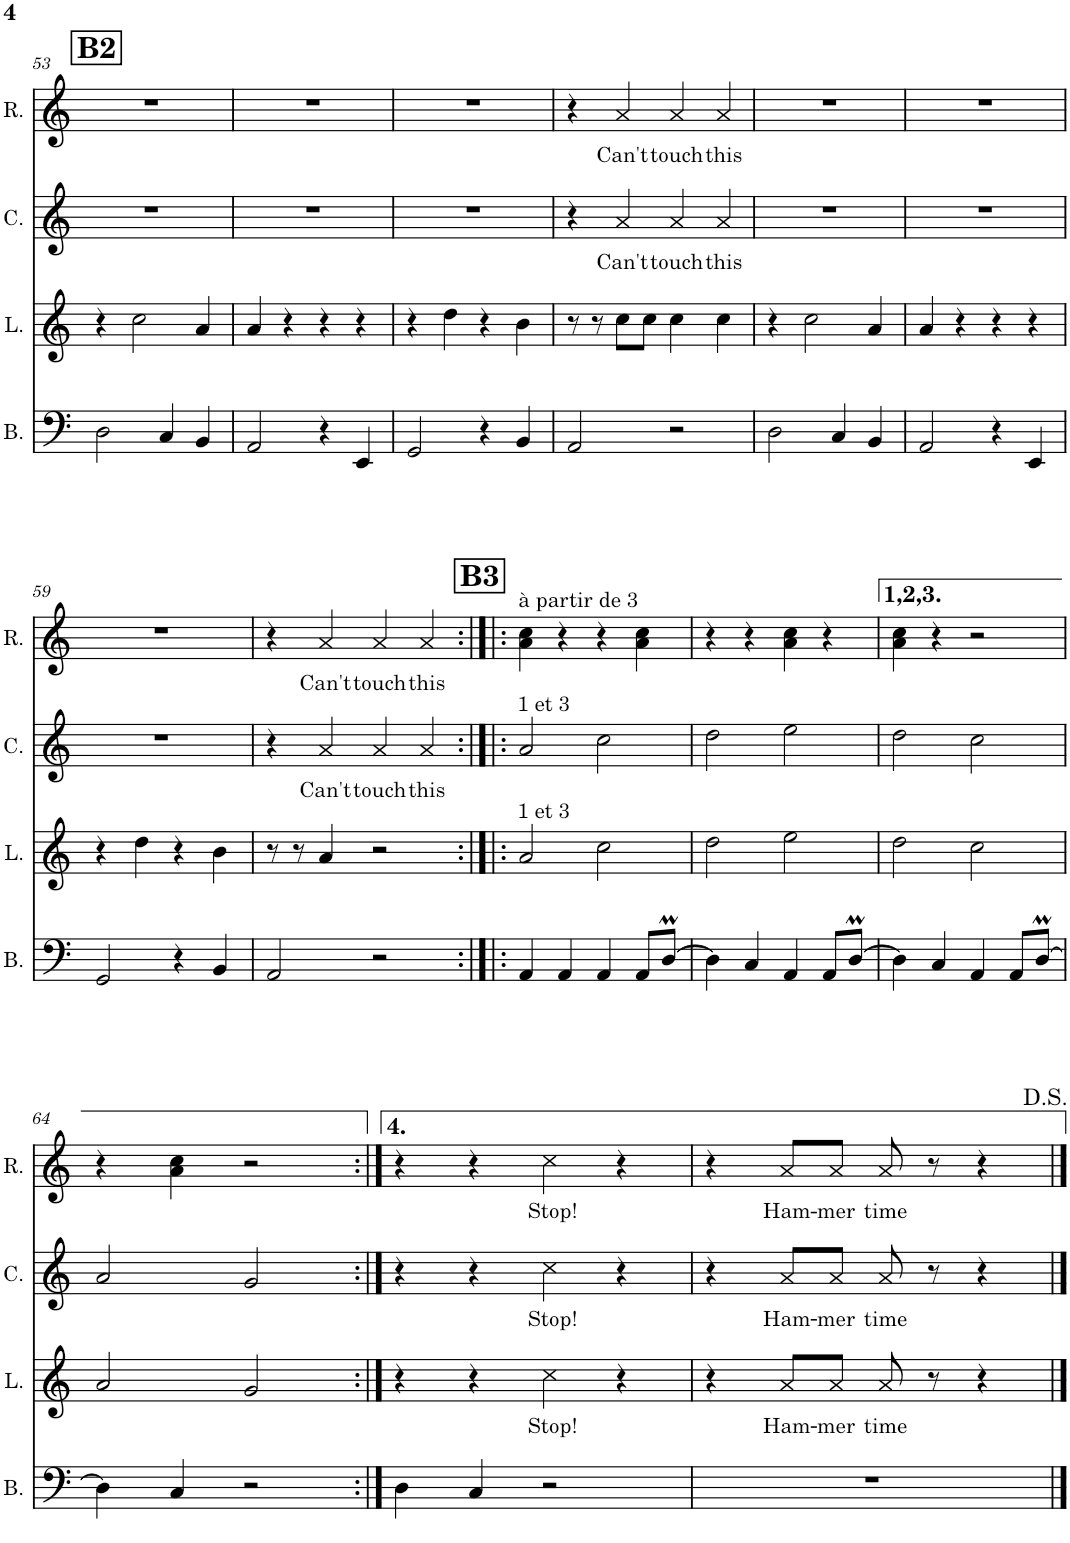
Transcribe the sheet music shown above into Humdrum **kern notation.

**kern	**kern	**text	**kern	**text	**kern	**text
*part4	*part3	*part3	*part2	*part2	*part1	*part1
*staff4	*staff3	*staff3	*staff2	*staff2	*staff1	*staff1
*I"Bass	*I"Lead	*	*I"Chords	*	*I"Riffs	*
*I'B.	*I'L.	*	*I'C.	*	*I'R.	*
!!LO:PB:g=z
*clefF4	*clefG2	*	*clefG2	*	*clefG2	*
*	*Trd7c12	*	*Trd7c12	*	*	*
*k[]	*k[]	*	*k[]	*	*k[]	*
*M2/2	*M2/2	*	*M2/2	*	*M2/2	*
*met(c|)	*met(c|)	*	*met(c|)	*	*met(c|)	*
!!LO:REH:place=s1:a:B:cj:fs=14:t=B2
=53	=53	=53	=53	=53	=53	=53
2D\	4r	.	1r	.	1r	.
.	2cc\	.	.	.	.	.
4C/	.	.	.	.	.	.
4BB/	4a/	.	.	.	.	.
=54	=54	=54	=54	=54	=54	=54
2AA/	4a/	.	1r	.	1r	.
.	4r	.	.	.	.	.
4r	4r	.	.	.	.	.
4EE/	4r	.	.	.	.	.
=55	=55	=55	=55	=55	=55	=55
2GG/	4r	.	1r	.	1r	.
.	4dd\	.	.	.	.	.
4r	4r	.	.	.	.	.
4BB/	4b\	.	.	.	.	.
=56	=56	=56	=56	=56	=56	=56
2AA/	8r	.	4r	.	4r	.
.	8r	.	.	.	.	.
!	!	!	!	!LO:LY:b	!	!LO:LY:b
.	8cc\L	.	4a/	Can't	4a/	Can't
.	8cc\J	.	.	.	.	.
!	!	!	!	!LO:LY:b	!	!LO:LY:b
2r	4cc\	.	4a/	touch	4a/	touch
!	!	!	!	!LO:LY:b	!	!LO:LY:b
.	4cc\	.	4a/	this	4a/	this
=57	=57	=57	=57	=57	=57	=57
2D\	4r	.	1r	.	1r	.
.	2cc\	.	.	.	.	.
4C/	.	.	.	.	.	.
4BB/	4a/	.	.	.	.	.
=58	=58	=58	=58	=58	=58	=58
2AA/	4a/	.	1r	.	1r	.
.	4r	.	.	.	.	.
4r	4r	.	.	.	.	.
4EE/	4r	.	.	.	.	.
!!LO:LB:g=z
=59	=59	=59	=59	=59	=59	=59
2GG/	4r	.	1r	.	1r	.
.	4dd\	.	.	.	.	.
4r	4r	.	.	.	.	.
4BB/	4b\	.	.	.	.	.
=60	=60	=60	=60	=60	=60	=60
2AA/	8r	.	4r	.	4r	.
.	8r	.	.	.	.	.
!	!	!	!	!LO:LY:b	!	!LO:LY:b
.	4a/	.	4a/	Can't	4a/	Can't
!	!	!	!	!LO:LY:b	!	!LO:LY:b
2r	2r	.	4a/	touch	4a/	touch
!	!	!	!	!LO:LY:b	!	!LO:LY:b
.	.	.	4a/	this	4a/	this
!!LO:REH:place=s1:a:B:cj:fs=14:t=B3
=61:|!|:	=61:|!|:	=61:|!|:	=61:|!|:	=61:|!|:	=61:|!|:	=61:|!|:
!	!	!	!	!	!LO:TX:a:t=à partir de 3	!
!	!	!	!LO:TX:a:t=1 et 3	!	!	!
!	!LO:TX:a:t=1 et 3	!	!	!	!	!
4AA/	2a/	.	2a/	.	4a\ 4cc\	.
4AA/	.	.	.	.	4r	.
4AA/	2cc\	.	2cc\	.	4r	.
8AA/L	.	.	.	.	4a\ 4cc\	.
[8DM/J	.	.	.	.	.	.
=62	=62	=62	=62	=62	=62	=62
4D\]	2dd\	.	2dd\	.	4r	.
4C/	.	.	.	.	4r	.
4AA/	2ee\	.	2ee\	.	4a\ 4cc\	.
8AA/L	.	.	.	.	4r	.
[8DM/J	.	.	.	.	.	.
=63	=63	=63	=63	=63	=63	=63
4D\]	2dd\	.	2dd\	.	4a\ 4cc\	.
4C/	.	.	.	.	4r	.
4AA/	2cc\	.	2cc\	.	2r	.
8AA/L	.	.	.	.	.	.
[8DM/J	.	.	.	.	.	.
!!LO:LB:g=z
=64	=64	=64	=64	=64	=64	=64
4D\]	2a/	.	2a/	.	4r	.
4C/	.	.	.	.	4a\ 4cc\	.
2r	2g/	.	2g/	.	2r	.
=65:|!	=65:|!	=65:|!	=65:|!	=65:|!	=65:|!	=65:|!
4D\	4r	.	4r	.	4r	.
4C/	4r	.	4r	.	4r	.
!	!	!LO:LY:b	!	!LO:LY:b	!	!LO:LY:b
2r	4cc\	Stop!	4cc\	Stop!	4cc\	Stop!
.	4r	.	4r	.	4r	.
=66	=66	=66	=66	=66	=66	=66
1r	4r	.	4r	.	4r	.
!	!	!LO:LY:b	!	!LO:LY:b	!	!LO:LY:b
.	8a/L	Ham-	8a/L	Ham-	8a/L	Ham-
!	!	!LO:LY:b	!	!LO:LY:b	!	!LO:LY:b
.	8a/J	-mer	8a/J	-mer	8a/J	-mer
!	!	!LO:LY:b	!	!LO:LY:b	!	!LO:LY:b
.	8a/	time	8a/	time	8a/	time
.	8r	.	8r	.	8r	.
.	4r	.	4r	.	4r	.
==	==	==	==	==	==	==
*-	*-	*-	*-	*-	*-	*-
